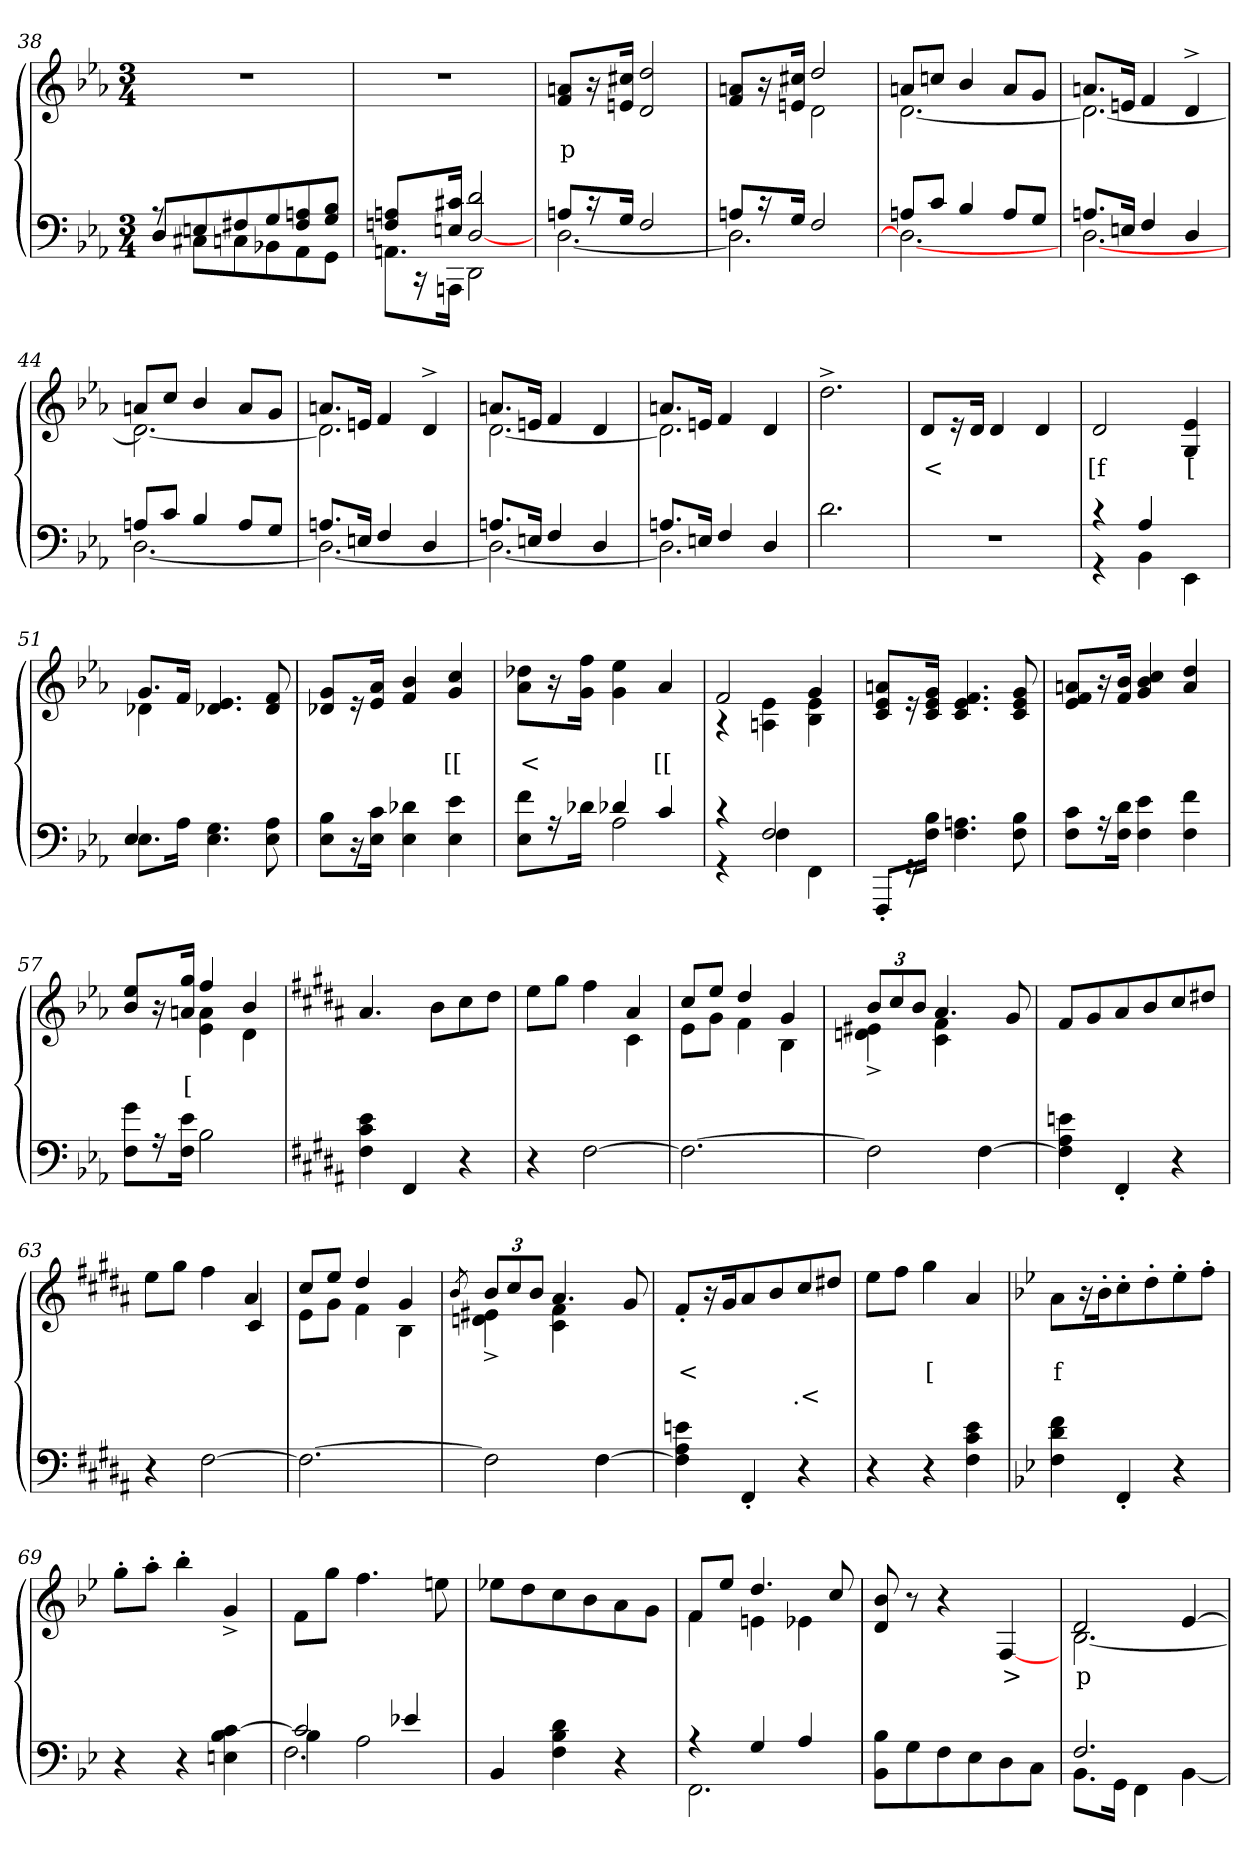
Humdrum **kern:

**kern	**kern	**text	**text
*part2	*part1	*part1	*part1
*staff2	*staff1	*staff1	*staff1
*clefF4	*clefG2	*	*
*k[b-e-a-]	*k[b-e-a-]	*	*
*M3/4	*M3/4	*	*
=38	=38	=38	=38
*^	*	*	*
8r	8D/L	2.r	.	.
8C#X\L	8En	.	.	.
8Cn	8F#X	.	.	.
8BB-X	8G	.	.	.
8AA-	8An 8F#	.	.	.
8GGJ	8B- 8GJ	.	.	.
=39	=39	=39	=39	=39
8.AAn\L	8An/ 8FnL	2.r	.	.
.	16r	.	.	.
16AAAnJk	16c#X 16EnJk	.	.	.
2DD\	2d/ [2D	.	.	.
=40	=40	=40	=40	=40
8AnL	[2.D	8an 8fL	p	.
16r	.	16r	[	.
16GJk	.	16cc#X 16enJk	.	.
2F	.	2dd 2d	.	.
=41	=41	=41	=41	=41
*	*	*^	*	*
8AnL	2.D]	8an 8fL	4ryy	.	.
16r	.	16r	.	.	.
16GJk	.	16cc#X 16enJk	.	.	.
2F	.	2dd	2d	.	.
=42	=42	=42	=42	=42	=42
8AnL	2.D_	8anL	[2.d	.	.
8cJ	.	8ccnJ	.	.	.
4B-	.	4b-	.	.	.
8AL	.	8aL	.	.	.
8GJ	.	8gJ	.	.	.
=43	=43	=43	=43	=43	=43
8.AnL	[2.D	8.anL	2.d_	.	.
16EnJk	.	16enJk	.	.	.
4F	.	4f	.	.	.
4D	.	4d^>	.	.	.
=44	=44	=44	=44	=44	=44
8AnL	[2.D	8anL	2.d_	.	.
8cJ	.	8ccJ	.	.	.
4B-	.	4b-	.	.	.
8AL	.	8aL	.	.	.
8GJ	.	8gJ	.	.	.
=45	=45	=45	=45	=45	=45
8.AnL	2.D_	8.anL	2.d]	.	.
16EnJk	.	16enJk	.	.	.
4F	.	4f	.	.	.
4D	.	4d^>	.	.	.
=46	=46	=46	=46	=46	=46
8.AnL	2.D_	8.anL	[2.d	.	.
16EnJk	.	16enJk	.	.	.
4F	.	4f	.	.	.
4D	.	4d	.	.	.
=47	=47	=47	=47	=47	=47
8.AnL	2.D]	8.anL	2.d]	.	.
16EnJk	.	16enJk	.	.	.
4F	.	4f	.	.	.
4D	.	4d	.	.	.
*v	*v	*	*	*	*
*	*v	*v	*	*
=48	=48	=48	=48
2.d	2.dd^>	.	.
=49	=49	=49	=49
2.r	8dL	<	.
.	16r	.	.
.	16dJk	.	.
.	4d	.	.
.	4d	.	.
=50	=50	=50	=50
*^	*	*	*
4r	4r	2d	[f	.
4A-/	4BB-	.	.	.
4ryy	4EE-\	4e- 4G	[	.
=51	=51	=51	=51	=51
*	*	*^	*	*
8.E-\L	4E-/	8.gL	4d-	.	.
16A-Jk	.	16fJk	.	.	.
4.G 4.E-	2ryy	4.e- 4.d-X	2ryy	.	.
8A- 8E-	.	8f 8d-	.	.	.
*v	*v	*	*	*	*
*	*v	*v	*	*
=52	=52	=52	=52
8B- 8E-L	8g 8d-XL	.	.
16r	16r	.	.
16c 16E-Jk	16a- 16e-Jk	.	.
4d-X 4E-	4b- 4f	.	.
4e- 4E-	4cc 4g	[[	.
=53	=53	=53	=53
*^	*	*	*
4ryy	8f 8E-L	8dd-X\ 8a-\L	<	.
.	16r	16r	.	.
.	16d-Jk	16ff 16gJk	.	.
4d-X	2A-	4ee-\ 4g\	.	.
4c	.	4a-	[[	.
=54	=54	=54	=54	=54
*	*	*^	*	*
4r	4r	2f	4r	.	.
2F	4F	.	4e- 4An	.	.
.	4FF	4g	4e- 4B-	.	.
*v	*v	*	*	*	*
*	*v	*v	*	*
=55	=55	=55	=55
8FFF'>/L	8an 8e- 8cL	.	.
16r	16r	.	.
16B-\ 16F\Jk	16g 16e- 16cJk	.	.
4.An 4.F	4.f 4.e- 4.c	.	.
8B- 8F	8g 8e- 8c	.	.
=56	=56	=56	=56
8c 8FL	8an 8f 8e-L	.	.
16r	16r	.	.
16d 16FJk	16b- 16fJk	.	.
4e- 4F	4cc 4b- 4g	.	.
4f 4F	4dd/ 4a	.	.
=57	=57	=57	=57
*	*^	*	*
8g 8FL	8ee-/ 8b-L	4ryy	.	.
16r	16r	.	.	.
16e- 16FJk	16gg 16anJk	.	[	.
2B-	4ff/	4a 4e-	.	.
.	4b-/	4d	.	.
*	*v	*v	*	*
=58	=58	=58	=58
*k[f#c#g#d#a#]	*k[f#c#g#d#a#]	*	*
4e 4c# 4F#	4.a#	.	.
4FF#	.	.	.
.	8bL	.	.
4r	8cc#	.	.
.	8dd#J	.	.
=59	=59	=59	=59
*	*^	*	*
4r	8ee\L	2ryy	.	.
.	8gg#J	.	.	.
[2F#	4ff#\	.	.	.
.	4a#	4c#	.	.
=60	=60	=60	=60	=60
2.F#_	8cc#L	8eL	.	.
.	8eeJ	8g#J	.	.
.	4dd#	4f#	.	.
.	4g#	4B	.	.
=61	=61	=61	=61	=61
2F#]	12bL	4e#X^> 4dn^>	.	.
.	12cc#	.	.	.
.	12bJ	.	.	.
.	4.a#	4f# 4c#	.	.
[4F#	.	4ryy	.	.
.	8g#	.	.	.
*	*v	*v	*	*
=62	=62	=62	=62
4en 4A# 4F#]	8f#L	.	.
.	8g#	.	.
4FF#'>	8a#	.	.
.	8b	.	.
4r	8cc#	.	.
.	8dd#XJ	.	.
=63	=63	=63	=63
*	*^	*	*
4r	8ee\L	2ryy	.	.
.	8gg#J	.	.	.
[2F#	4ff#\	.	.	.
.	4a#	4c#/	.	.
=64	=64	=64	=64	=64
2.F#_	8cc#L	8eL	.	.
.	8eeJ	8g#J	.	.
.	4dd#	4f#	.	.
.	4g#	4B	.	.
=65	=65	=65	=65	=65
.	8qb/	.	.	.
2F#]	12bL	4e#X^> 4dn^>	.	.
.	12cc#	.	.	.
.	12bJ	.	.	.
.	4.a#	4f# 4c#	.	.
[4F#	.	4ryy	.	.
.	8g#	.	.	.
*	*v	*v	*	*
=66	=66	=66	=66
4en 4A# 4F#]	8f#'>L	<	.
.	16r	.	.
.	16g#	.	.
4FF#'>	8a#	.	.
.	8b	.	.
4r	8cc#	.	.<
.	8dd#XJ	.	.
=67	=67	=67	=67
4r	8eeL	.	.
.	8ff#J	.	.
4r	4gg#	[	.
4e 4c# 4F#	4a#/	.	.
=68	=68	=68	=68
*k[b-e-]	*k[b-e-]	*	*
4f 4d 4F	8aL	f	.
.	16r	.	.
.	16b-'>	.	.
4FF'>	8cc'>	.	.
.	8dd'>	.	.
4r	8ee-'>	.	.
.	8ff'>J	.	.
=69	=69	=69	=69
4r	8gg'>L	.	.
.	8aa'>J	.	.
4r	4bb-'>	.	.
[4c 4B- 4En	4g^>	.	.
=70	=70	=70	=70
*^	*	*	*
*	*^	*	*	*
2c]	4B-	2.F\	8fL	.	.
.	.	.	8ggJ	.	.
.	2A	.	4.ff	.	.
4e-X	.	.	.	.	.
.	.	.	8een	.	.
*v	*v	*v	*	*	*
=71	=71	=71	=71
4BB-	8ee-XL	.	.
.	8dd	.	.
4d 4B- 4F	8cc	.	.
.	8b-	.	.
4r	8a	.	.
.	8gJ	.	.
=72	=72	=72	=72
*^	*^	*	*
4r	2.FF	8fL	4f	.	.
.	.	8ee-J	.	.	.
4G	.	4.dd	4en	.	.
4A	.	.	4e-X	.	.
.	.	8cc	.	.	.
*v	*v	*	*	*	*
*	*v	*v	*	*
=73	=73	=73	=73
8B- 8BB-L	8b- 8d	.	.
8G	8r	.	.
8F	4r	.	.
8E-	.	.	.
8D	[4F/	>	.
8CJ	.	.	.
=74	=74	=74	=74
*^	*^	*	*
2.F	8.BB-L	2d	[2.B-	p	.
.	16GGJk	.	.	.	.
.	4FF	.	.	.	.
.	[4BB-	[4e-	.	.	.
*v	*v	*	*	*	*
*	*v	*v	*	*
=	=	=	=
*-	*-	*-	*-
